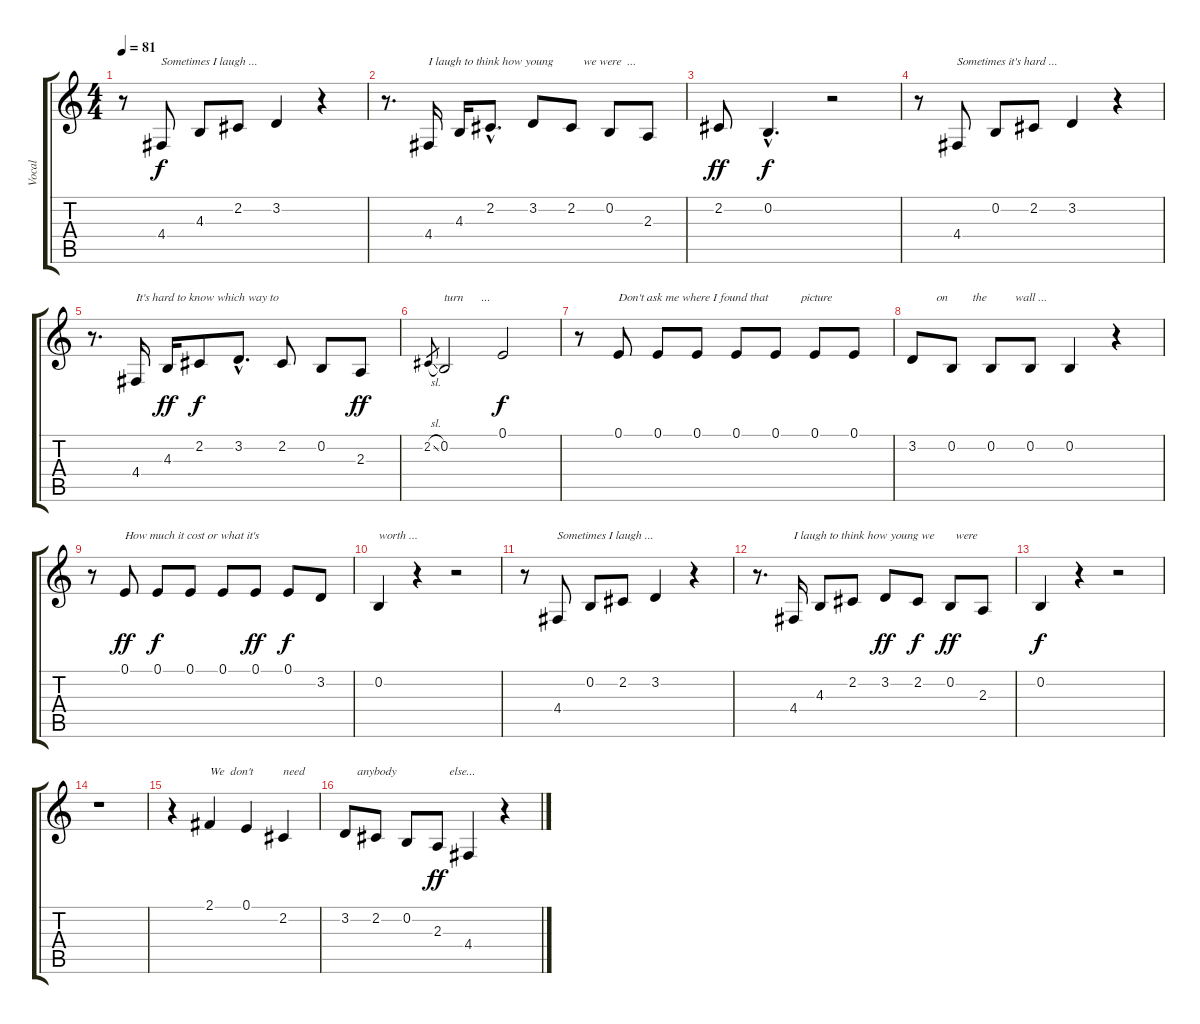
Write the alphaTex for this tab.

\track ("Vocal" "Vocal") {instrument voiceoohs}
\staff {score tabs}
\tuning (E4 B3 G3 D3 A2 E2) {hide}
\ts (4 4)
\tempo 81
\clef g2
\ks c
r.8{dy f} 4.4.8{txt "Sometimes I laugh ..."} 4.3.8 2.2.8 3.2.4 r.4 |
r.8{d} 4.4.16{txt "I laugh to think how young          we were  ..."} 4.3.16 2.2{hac}.8{d} 3.2.8 2.2.8 0.2.8 2.3.8 |
2.2.8{dy ff} 0.2{hac}.4{d dy f} r.2 |
r.8 4.4.8{txt "Sometimes it's hard ..."} 0.2.8 2.2.8 3.2.4 r.4 |
r.8{d} 4.4.16{txt "It's hard to know which way to "} 4.3.16{dy ff} 2.2.8{dy f} 3.2{hac}.8{d} 2.2.8 0.2.8 2.3.8{dy ff} |
2.2{sl}.8{gr} 0.2.2{txt "turn      ..."} 0.1.2{dy f} |
r.8 0.1.8{txt "Don't ask me where I found that           picture "} 0.1.8 0.1.8 0.1.8 0.1.8 0.1.8 0.1.8 |
3.2.8{txt "        on"} 0.2.8{txt "       the"} 0.2.8{txt "        wall ..."} 0.2.8 0.2.4 r.4 |
r.8 0.1.8{txt "How much it cost or what it's" dy ff} 0.1.8{dy f} 0.1.8 0.1.8 0.1.8{dy ff} 0.1.8{dy f} 3.2.8 |
0.2.4{txt "worth ..."} r.4 r.2 |
r.8 4.4.8{txt "Sometimes I laugh ..."} 0.2.8 2.2.8 3.2.4 r.4 |
r.8{d} 4.4.16{txt "I laugh to think how young we       were "} 4.3.8 2.2.8 3.2.8{dy ff} 2.2.8{dy f} 0.2.8{dy ff} 2.3.8 |
0.2.4{dy f} r.4 r.2 |
r.1 |
r.4 2.1.4{txt "We  don't"} 0.1.4 2.2.4{txt "need"} |
3.2.8{txt "    anybody"} 2.2.8 0.2.8 2.3.8{txt "    else..." dy ff} 4.4.4 r.4
